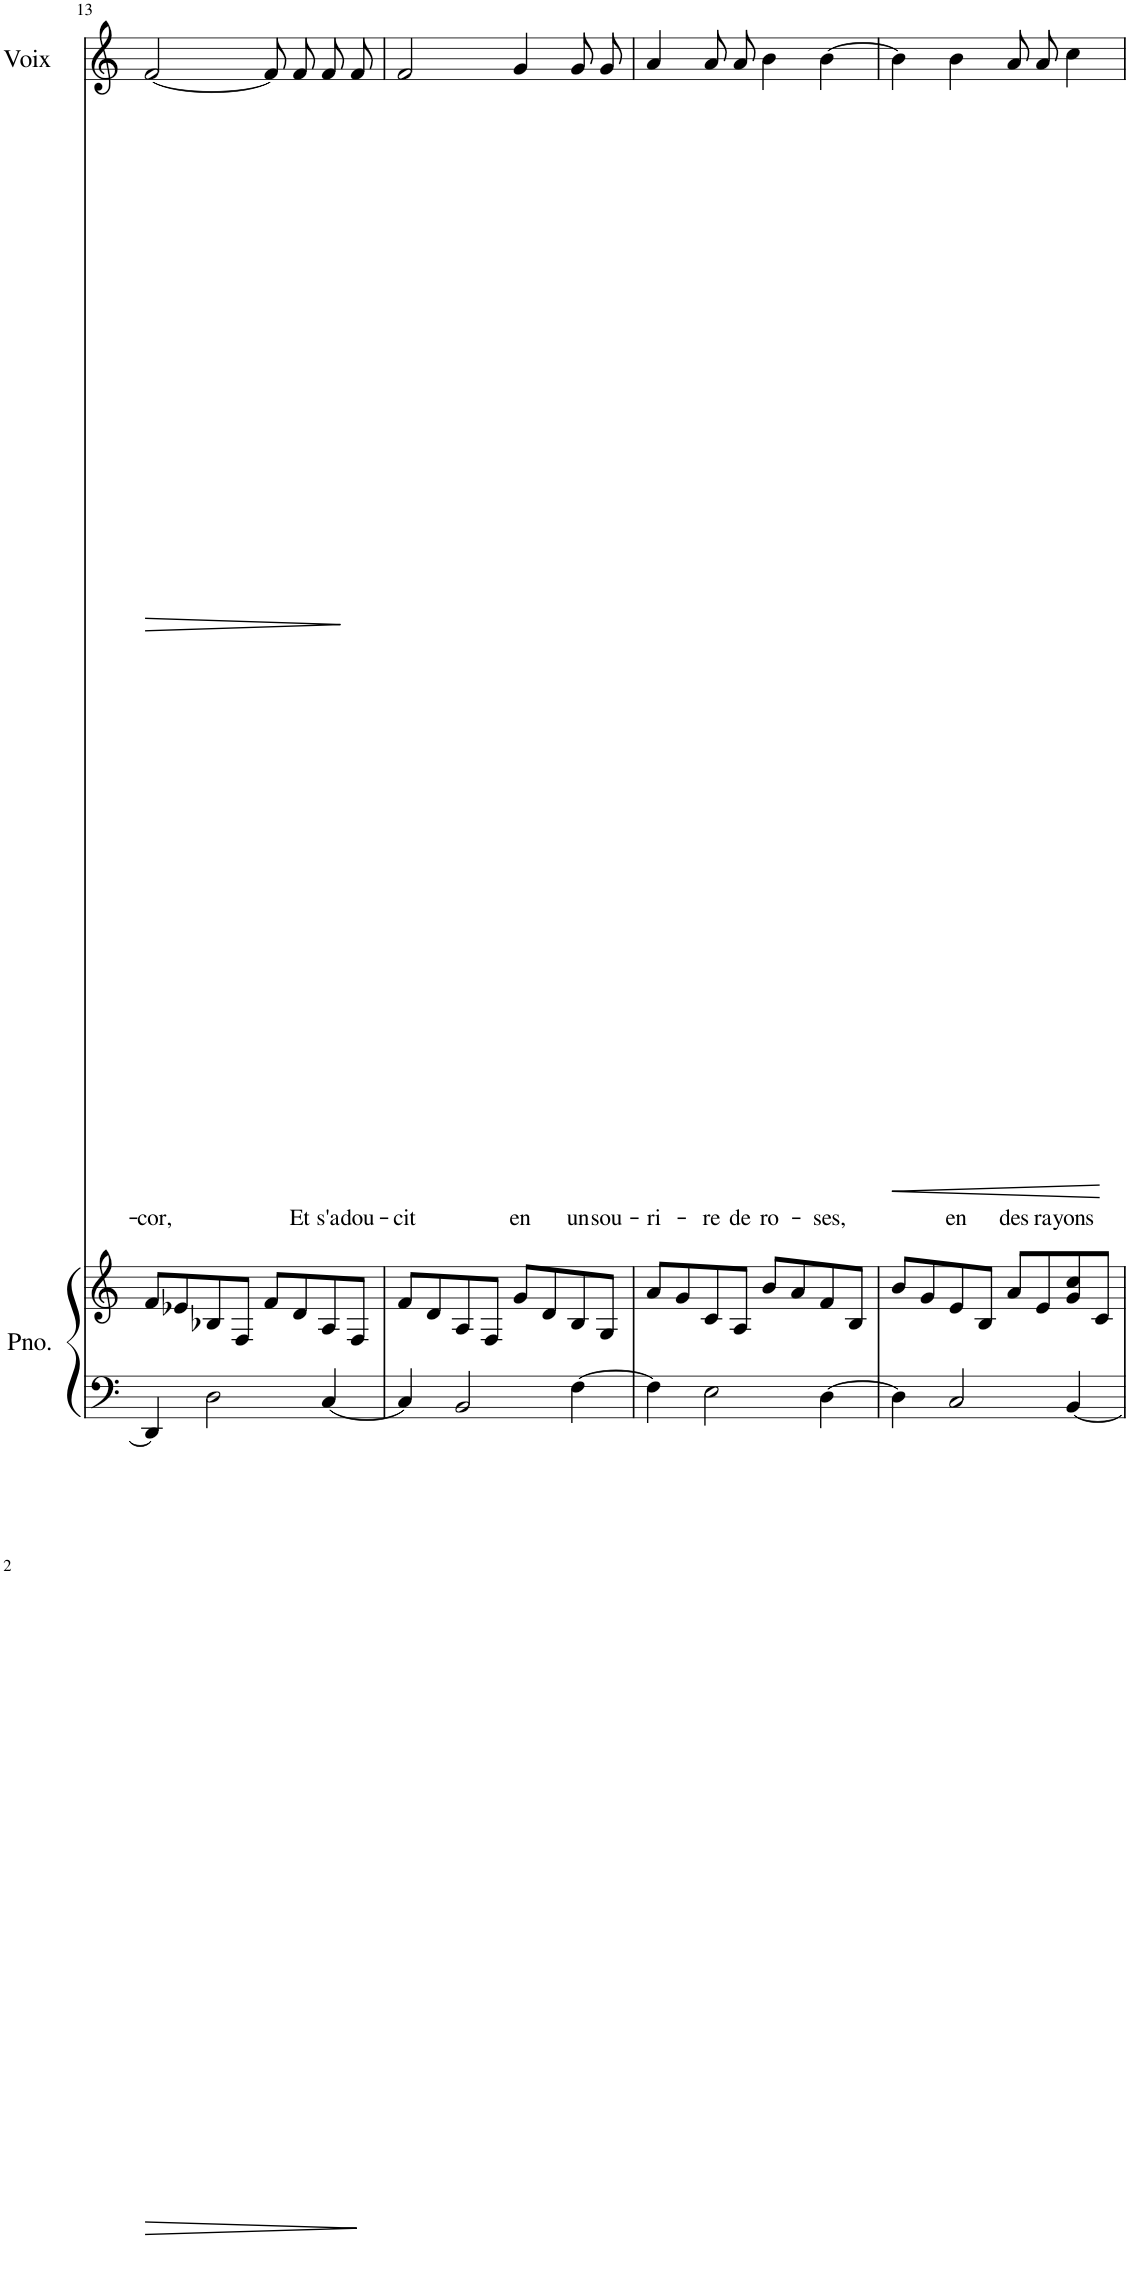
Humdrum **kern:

**kern	**kern	**kern	**text	**dynam
*part2	*part2	*part1	*part1	*part1
*staff3	*staff2	*staff1	*staff1	*staff1
*I"Piano	*	*I"Voix	*	*
*I'Pno.	*	*I'Voix	*	*
!!LO:PB:g=z
*clefF4	*clefG2	*clefG2	*	*
*k[]	*k[]	*k[]	*	*
*M4/4	*M4/4	*M4/4	*	*
=13	=13	=13	=13	=13
!	!	!	!LO:LY:b	!LO:HP:b
4DD/]	8f/L	[2f/	-cor,	>
.	8e-X/	.	.	.
2D\	8B-X/	.	.	.
.	8F/J	.	.	.
.	8f/L	8f/L]	.	.
!	!	!	!LO:LY:b	!
.	8d/	8f/J	Et	.
!	!	!	!LO:LY:b	!
[4C/	8A/	8f/L	s'a-	.
!	!	!	!LO:LY:b	!
.	8F/J	8f/J	-dou-	]
=14	=14	=14	=14	=14
!	!	!	!LO:LY:b	!
4C/]	8f/L	2f/	-cit	.
.	8d/	.	.	.
2BB/	8A/	.	.	.
.	8F/J	.	.	.
!	!	!	!LO:LY:b	!
.	8g/L	4g/	en	.
.	8d/	.	.	.
!	!	!	!LO:LY:b	!
[4F\	8B/	8g/L	un	.
!	!	!	!LO:LY:b	!
.	8G/J	8g/J	sou-	.
=15	=15	=15	=15	=15
!	!	!	!LO:LY:b	!
4F\]	8a/L	4a/	-ri-	.
.	8g/	.	.	.
!	!	!	!LO:LY:b	!
2E\	8c/	8a/L	-re	.
!	!	!	!LO:LY:b	!
.	8A/J	8a/J	de	.
!	!	!	!LO:LY:b	!
.	8b/L	4b\	ro-	.
.	8a/	.	.	.
!	!	!	!LO:LY:b	!
[4D\	8f/	[4b\	-ses,	.
.	8B/J	.	.	.
=16	=16	=16	=16	=16
!	!	!	!	!LO:HP:b
4D\]	8b/L	4b\]	.	<
.	8g/	.	.	.
!	!	!	!LO:LY:b	!
2C/	8e/	4b\	en	.
.	8B/J	.	.	.
!	!	!	!LO:LY:b	!
.	8a/L	8a/L	des	.
!	!	!	!LO:LY:b	!
.	8e/	8a/J	ra-	.
!	!	!	!LO:LY:b	!
[4BB/	8g/ 8cc/	4cc\	-yons	[
.	8c/J	.	.	.
=	=	=	=	=
*-	*-	*-	*-	*-
